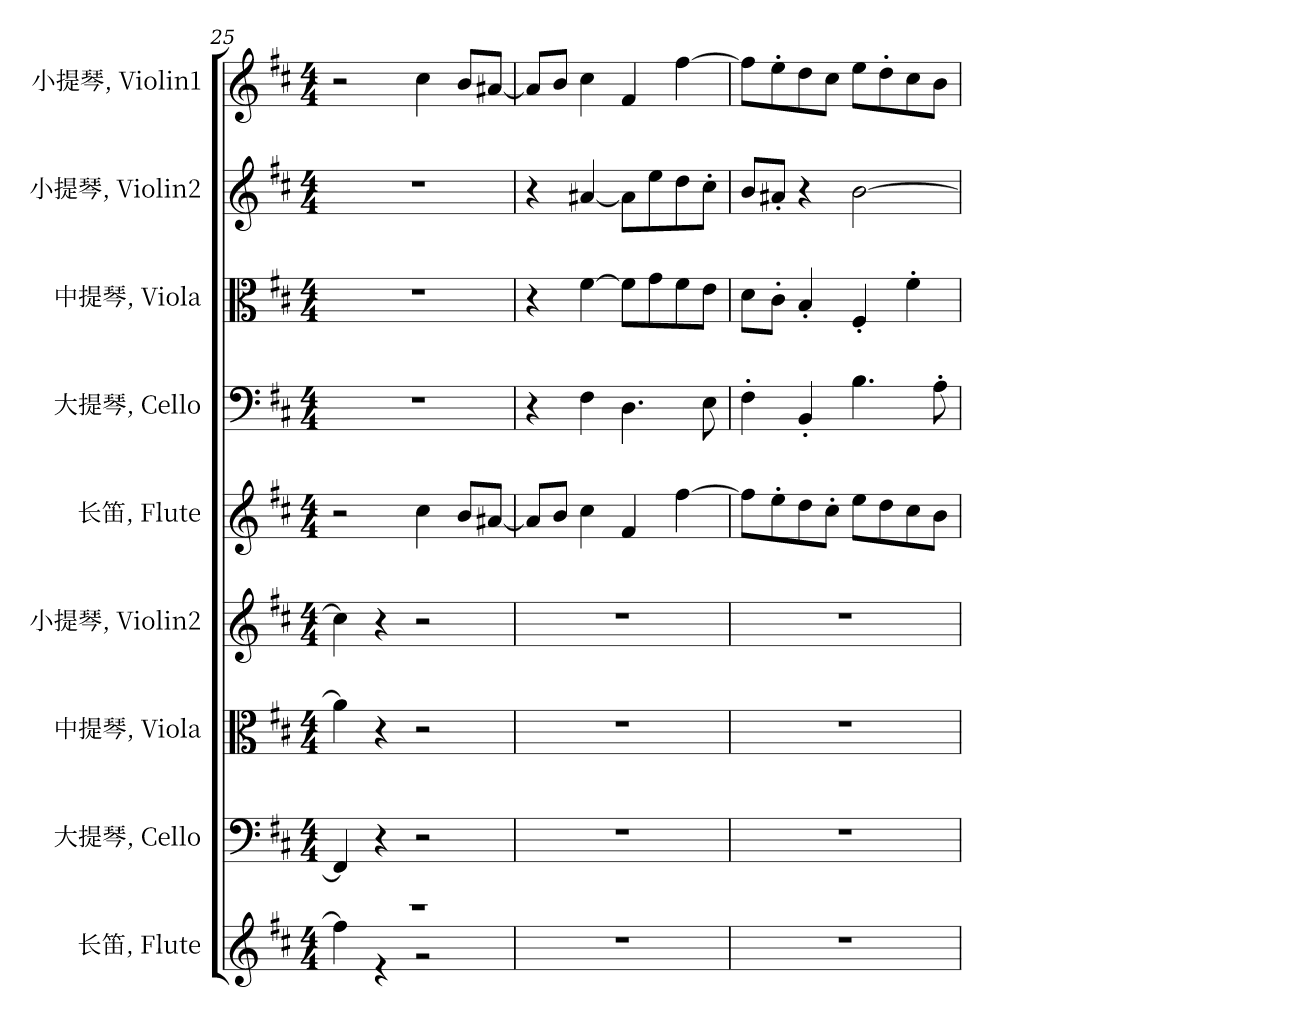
**kern	**kern	**kern	**kern	**kern	**kern	**kern	**kern	**kern
*part9	*part8	*part7	*part6	*part5	*part4	*part3	*part2	*part1
*staff9	*staff8	*staff7	*staff6	*staff5	*staff4	*staff3	*staff2	*staff1
*I"长笛, Flute	*I"大提琴, Cello	*I"中提琴, Viola	*I"小提琴, Violin2	*I"长笛, Flute	*I"大提琴, Cello	*I"中提琴, Viola	*I"小提琴, Violin2	*I"小提琴, Violin1
*I'Fl.	*	*I'Vla.	*I'Vln.	*I'Fl.	*	*I'Vla.	*I'Vln.	*I'Vln.
*clefG2	*clefF4	*clefC3	*clefG2	*clefG2	*clefF4	*clefC3	*clefG2	*clefG2
*k[f#c#]	*k[f#c#]	*k[f#c#]	*k[f#c#]	*k[f#c#]	*k[f#c#]	*k[f#c#]	*k[f#c#]	*k[f#c#]
*M4/4	*M4/4	*M4/4	*M4/4	*M4/4	*M4/4	*M4/4	*M4/4	*M4/4
=25	=25	=25	=25	=25	=25	=25	=25	=25
*^	*	*	*	*	*	*	*	*
1r	4ff#\]	4FF#/]	4a#\]	4cc#\]	2r	1r	1r	1r	2r
.	4r	4r	4r	4r	.	.	.	.	.
.	2r	2r	2r	2r	4cc#\	.	.	.	4cc#\
.	.	.	.	.	8b/L	.	.	.	8b/L
.	.	.	.	.	[8a#X/J	.	.	.	[8a#X/J
*v	*v	*	*	*	*	*	*	*	*
=26	=26	=26	=26	=26	=26	=26	=26	=26
1r	1r	1r	1r	8a#/L]	4r	4r	4r	8a#/L]
.	.	.	.	8b/J	.	.	.	8b/J
.	.	.	.	4cc#\	4F#\	[4f#\	[4a#X/	4cc#\
.	.	.	.	4f#/	4.D\	8f#\L]	8a#\L]	4f#/
.	.	.	.	.	.	8g\	8ee\	.
.	.	.	.	[4ff#\	.	8f#\	8dd\	[4ff#\
.	.	.	.	.	8E\	8e\J	8cc#'\J	.
!!LO:PB:g=z
=27	=27	=27	=27	=27	=27	=27	=27	=27
1r	1r	1r	1r	8ff#\L]	4F#'\	8d\L	8b/L	8ff#\L]
.	.	.	.	8ee'\	.	8c#'\J	8a#X'/J	8ee'\
.	.	.	.	8dd\	4BB'/	4B'/	4r	8dd\
.	.	.	.	8cc#'\J	.	.	.	8cc#\J
.	.	.	.	8ee\L	4.B\	4F#'/	[2b\	8ee\L
.	.	.	.	8dd\	.	.	.	8dd'\
.	.	.	.	8cc#\	.	4f#'\	.	8cc#\
.	.	.	.	8b\J	8A'\	.	.	8b\J
=	=	=	=	=	=	=	=	=
*-	*-	*-	*-	*-	*-	*-	*-	*-
